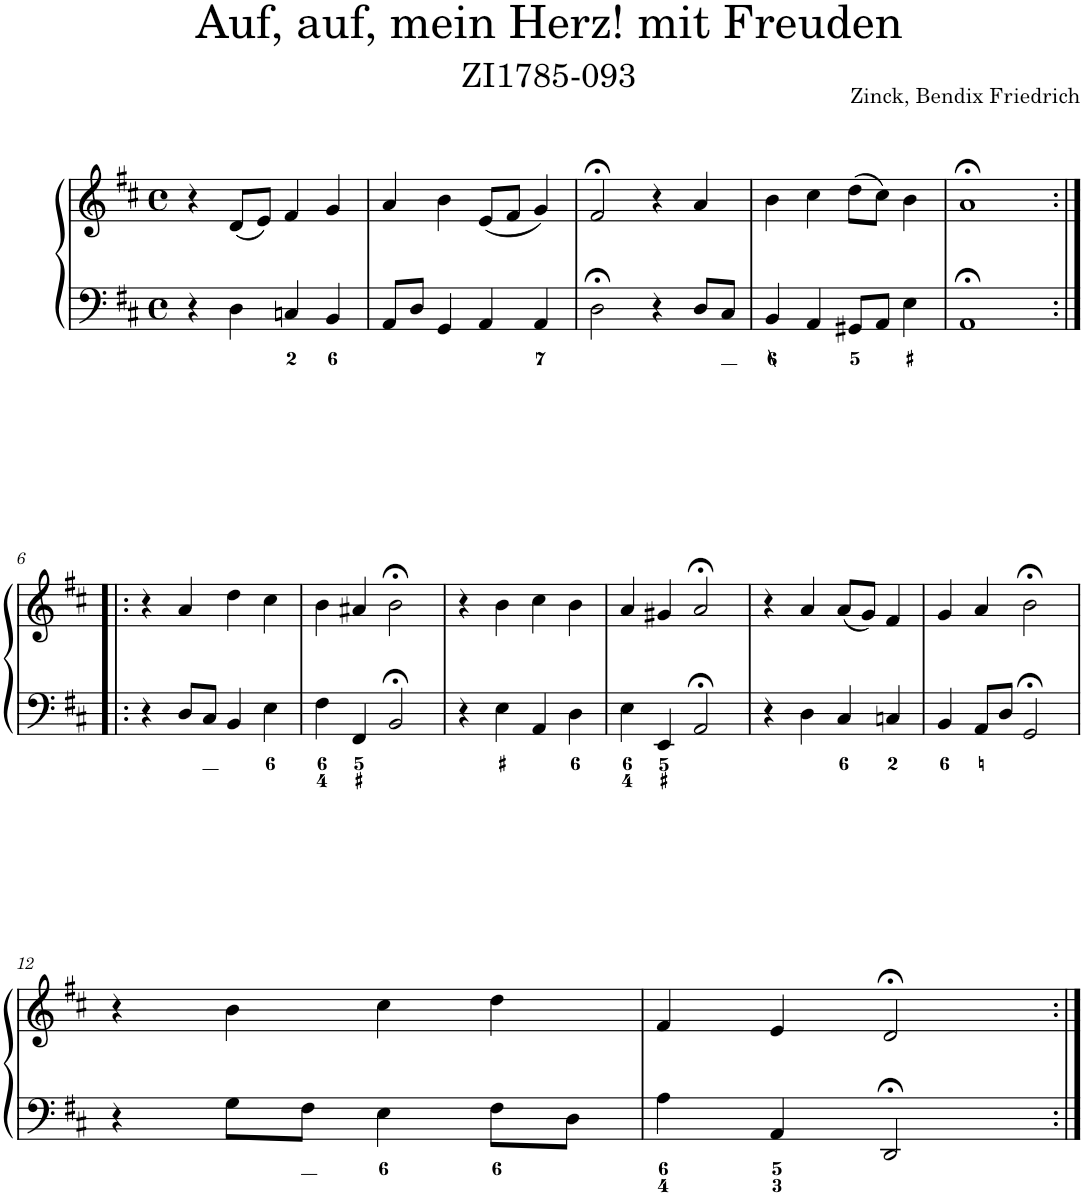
**kern	**kern
*part1	*part1
*staff2	*staff1
*I"Piano	*
*I'Pno.	*
*clefF4	*clefG2
*k[f#c#]	*k[f#c#]
*M4/4	*M4/4
*met(c)	*met(c)
=1	=1
4r	4r
4D\	(8d/L
.	8e/J)
4Cn/	4f#/
4BB/	4g/
=2	=2
8AA/L	4a/
8D/J	.
4GG/	4b\
4AA/	(8e/L
.	8f#/J
4AA/	4g/)
=3	=3
2D;<\	2f#;</
4r	4r
8D/L	4a/
8C#/J	.
=4	=4
4BB/	4b\
4AA/	4cc#\
8GG#X/L	(8dd\L
8AA/J	8cc#\J)
4E\	4b\
=5	=5
1AA;<	1a;<
!!LO:LB:g=z
=6:|!|:	=6:|!|:
4r	4r
8D/L	4a/
8C#/J	.
4BB/	4dd\
4E\	4cc#\
=7	=7
4F#\	4b\
4FF#/	4a#X/
2BB;</	2b;<\
=8	=8
4r	4r
4E\	4b\
4AA/	4cc#\
4D\	4b\
=9	=9
4E\	4a/
4EE/	4g#X/
2AA;</	2a;</
=10	=10
4r	4r
4D\	4a/
4C#/	(8a/L
.	8g/J)
4Cn/	4f#/
=11	=11
4BB/	4g/
8AA/L	4a/
8D/J	.
2GG;</	2b;<\
!!LO:LB:g=z
=12	=12
4r	4r
8G\L	4b\
8F#\J	.
4E\	4cc#\
8F#\L	4dd\
8D\J	.
=13	=13
4A\	4f#/
4AA/	4e/
2DD;</	2d;</
=:|!	=:|!
*-	*-
